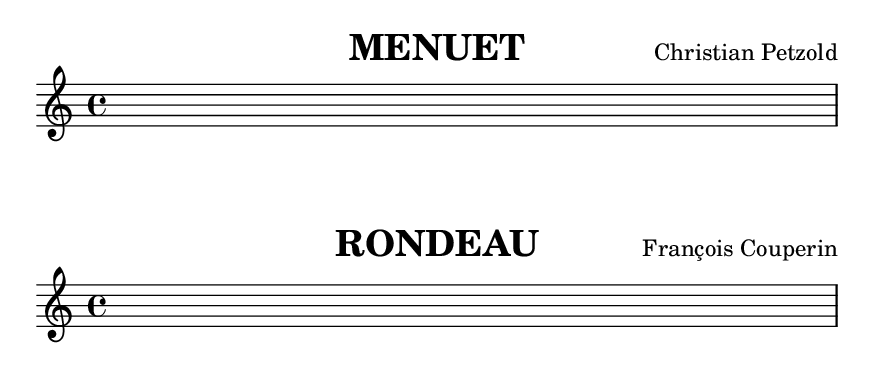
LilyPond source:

%% Generated by lilypond-book
%% Options: [exampleindent=10.16\mm,indent=0\mm,line-width=160\mm,noragged-right,papersize="a5",quote]
\include "lilypond-book-preamble.ly"


% ****************************************************************
% Start cut-&-pastable-section
% ****************************************************************

#(ly:set-option 'eps-box-padding 3.000000)



\paper {
  #(set-paper-size "a5")
  indent = 0\mm
  line-width = 160\mm
  % offset the left padding, also add 1mm as lilypond creates cropped
  % images with a little space on the right
  line-width = #(- line-width (* mm  3.000000) (* mm 1))
  ragged-right = ##f
  line-width = 160\mm - 2.0 * 10.16\mm
  % offset the left padding, also add 1mm as lilypond creates cropped
  % images with a little space on the right
  line-width = #(- line-width (* mm  3.000000) (* mm 1))
}

\layout {
  
}




% ****************************************************************
% ly snippet:
% ****************************************************************
\sourcefileline 1004
\book {
  \paper {
    indent = 0\mm
    scoreTitleMarkup = \markup {
      \fill-line {
        \null
        \fontsize #4 \bold \fromproperty #'header:piece
        \fromproperty #'header:composer
      }
    }
  }
  \header { tagline = ##f }
  \score {
    \header {
      piece = "MENUET"
      composer = "Christian Petzold"
    }
    { s1 }
  }
  \score {
    \header {
      piece = "RONDEAU"
      composer = "François Couperin"
    }
    { s1 }
  }
}



% ****************************************************************
% end ly snippet
% ****************************************************************
